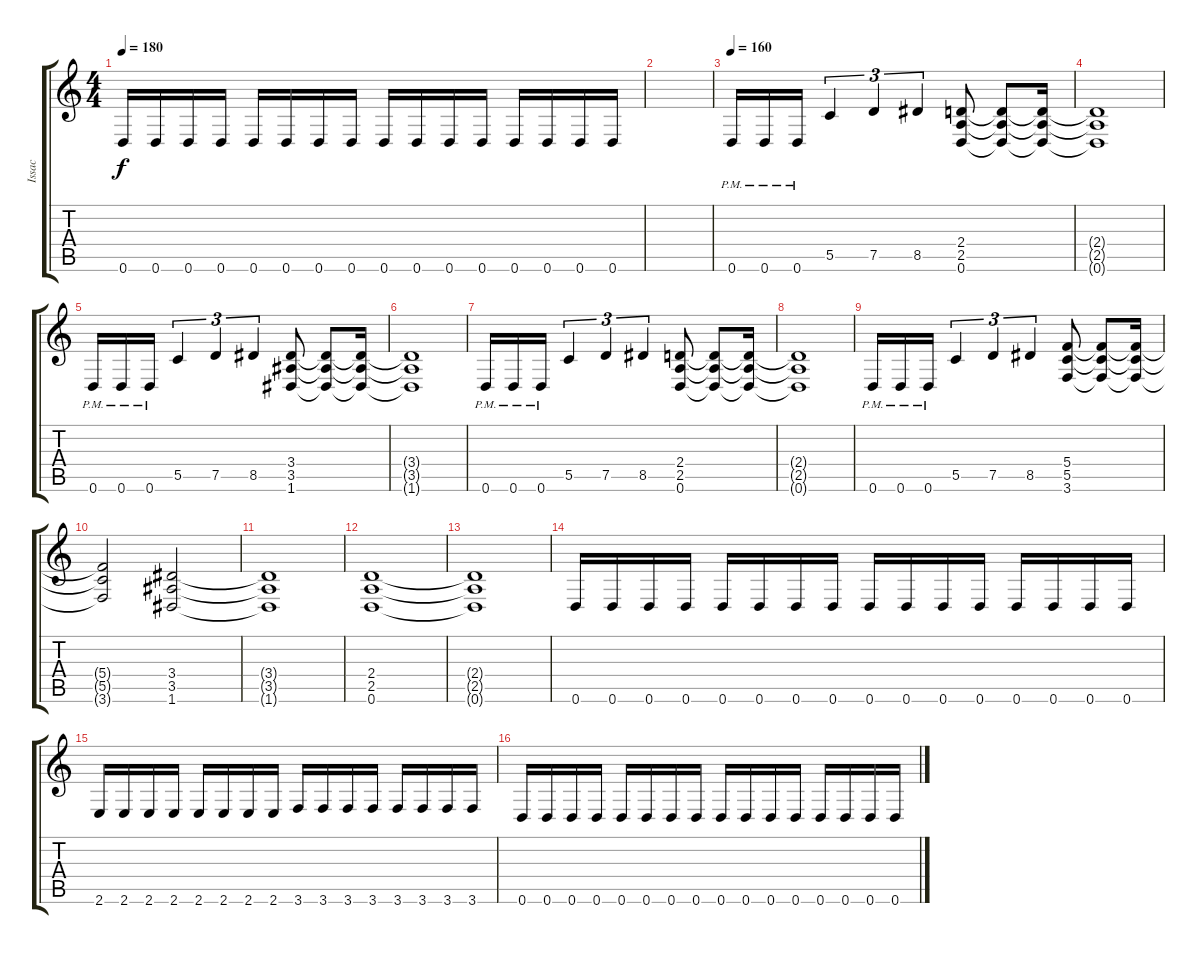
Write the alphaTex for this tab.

\track ("Issac" "Issac") {instrument distortionguitar}
\staff {score tabs}
\tuning (D4 A3 F3 C3 G2 D2) {hide}
\ts (4 4)
\tempo 180
\clef g2
\ks c
0.6.16{dy f} 0.6.16 0.6.16 0.6.16 0.6.16 0.6.16 0.6.16 0.6.16 0.6.16 0.6.16 0.6.16 0.6.16 0.6.16 0.6.16 0.6.16 0.6.16 |
|
\tempo 160
0.6{pm}.16 0.6{pm}.16 0.6{pm}.16 5.5.4{tu (3 2)} 7.5.4{tu (3 2)} 8.5.4{tu (3 2)} (2.4 2.5 0.6).8 (2.4{t} 2.5{t} 0.6{t}).8 (2.4{t} 2.5{t} 0.6{t}).16 |
(2.4{t} 2.5{t} 0.6{t}).1 |
0.6{pm}.16 0.6{pm}.16 0.6{pm}.16 5.5.4{tu (3 2)} 7.5.4{tu (3 2)} 8.5.4{tu (3 2)} (3.4 3.5 1.6).8 (3.4{t} 3.5{t} 1.6{t}).8 (3.4{t} 3.5{t} 1.6{t}).16 |
(3.4{t} 3.5{t} 1.6{t}).1 |
0.6{pm}.16 0.6{pm}.16 0.6{pm}.16 5.5.4{tu (3 2)} 7.5.4{tu (3 2)} 8.5.4{tu (3 2)} (2.4 2.5 0.6).8 (2.4{t} 2.5{t} 0.6{t}).8 (2.4{t} 2.5{t} 0.6{t}).16 |
(2.4{t} 2.5{t} 0.6{t}).1 |
0.6{pm}.16 0.6{pm}.16 0.6{pm}.16 5.5.4{tu (3 2)} 7.5.4{tu (3 2)} 8.5.4{tu (3 2)} (5.4 5.5 3.6).8 (5.4{t} 5.5{t} 3.6{t}).8 (5.4{t} 5.5{t} 3.6{t}).16 |
(5.4{t} 5.5{t} 3.6{t}).2 (3.4 3.5 1.6).2 |
(3.4{t} 3.5{t} 1.6{t}).1 |
(2.4 2.5 0.6).1 |
(2.4{t} 2.5{t} 0.6{t}).1 |
0.6.16 0.6.16 0.6.16 0.6.16 0.6.16 0.6.16 0.6.16 0.6.16 0.6.16 0.6.16 0.6.16 0.6.16 0.6.16 0.6.16 0.6.16 0.6.16 |
2.6.16 2.6.16 2.6.16 2.6.16 2.6.16 2.6.16 2.6.16 2.6.16 3.6.16 3.6.16 3.6.16 3.6.16 3.6.16 3.6.16 3.6.16 3.6.16 |
0.6.16 0.6.16 0.6.16 0.6.16 0.6.16 0.6.16 0.6.16 0.6.16 0.6.16 0.6.16 0.6.16 0.6.16 0.6.16 0.6.16 0.6.16 0.6.16
